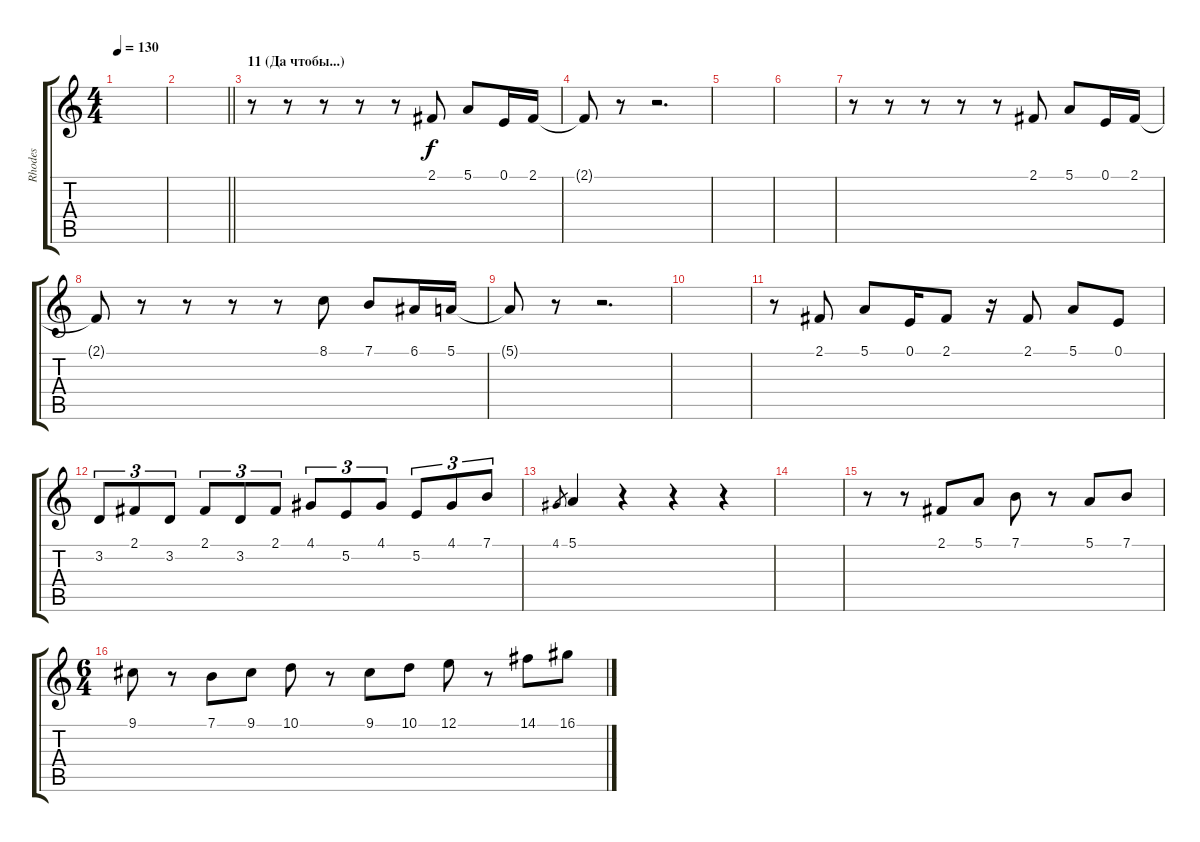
\track ("Rhodes" "Rhodes") {instrument honkytonkpiano}
\staff {score tabs}
\tuning (E4 B3 G3 D3 A2 E2) {hide}
\ts (4 4)
\tempo 130
\clef g2
\ks c
|
\barLineRight lightlight
|
\section ("" "11 (Да чтобы...)")
r.8 r.8 r.8 r.8 r.8 2.1.8 5.1.8 0.1.16 2.1.16 |
2.1{t}.8 r.8 r.2{d} |
|
|
r.8 r.8 r.8 r.8 r.8 2.1.8 5.1.8 0.1.16 2.1.16 |
2.1{t}.8 r.8 r.8 r.8 r.8 8.1.8 7.1.8 6.1.16 5.1.16 |
5.1{t}.8 r.8 r.2{d} |
|
r.8 2.1.8 5.1.8 0.1.16 2.1.8 r.16 2.1.8 5.1.8 0.1.8 |
3.2.8{tu (3 2)} 2.1.8{tu (3 2)} 3.2.8{tu (3 2)} 2.1.8{tu (3 2)} 3.2.8{tu (3 2)} 2.1.8{tu (3 2)} 4.1.8{tu (3 2)} 5.2.8{tu (3 2)} 4.1.8{tu (3 2)} 5.2.8{tu (3 2)} 4.1.8{tu (3 2)} 7.1.8{tu (3 2)} |
4.1.8{gr} 5.1.4 r.4 r.4 r.4 |
|
r.8 r.8 2.1.8 5.1.8 7.1.8 r.8 5.1.8 7.1.8 |
\ts (6 4)
9.1.8 r.8 7.1.8 9.1.8 10.1.8 r.8 9.1.8 10.1.8 12.1.8 r.8 14.1.8 16.1.8
